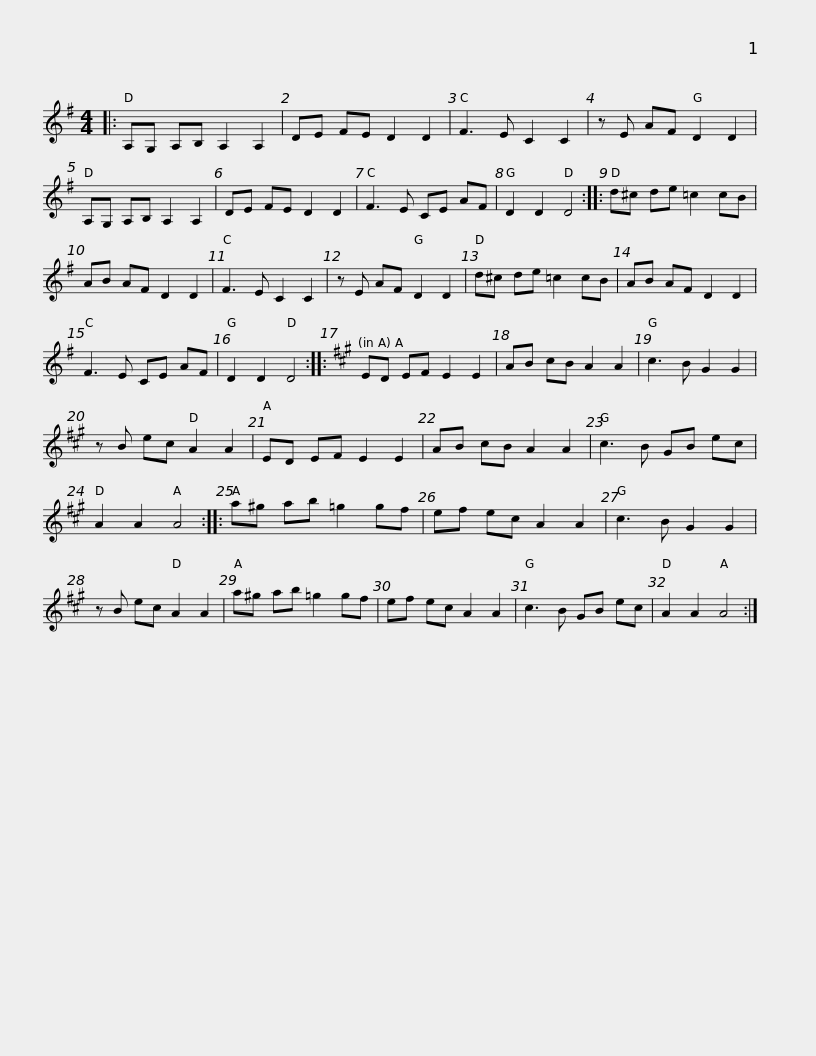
X:1
L:1/8
M:4/4
I:linebreak $
K:G
V:1 treble
V:1
|: A,G, A,B, A,2 A,2 | DE FE D2 D2 | F3 E C2 C2 | z E AF D2 D2 | A,G, A,B, A,2 A,2 | %5
 DE FE D2 D2 |$ F3 E CE AF | D2 D2 D4 :: d^c de =c2 cB | AB AF D2 D2 | %10
 F3 E C2 C2 | z E AF D2 D2 |$ d^c de =c2 cB | AB AF D2 D2 | F3 E CE AF | %15
 D2 D2 D4 ::[K:A] ED EF E2 E2 | AB cB A2 A2 | c3 B G2 G2 |$ z B ec A2 A2 | %20
 ED EF E2 E2 | AB cB A2 A2 | c3 B GB ec | A2 A2 A4 :: a^g ab =g2 gf |$ %25
 ef ec A2 A2 | c3 B G2 G2 | z B ec A2 A2 | a^g ab =g2 gf | ef ec A2 A2 | %30
 c3 B GB ec | A2 A2 A4 :| %32
